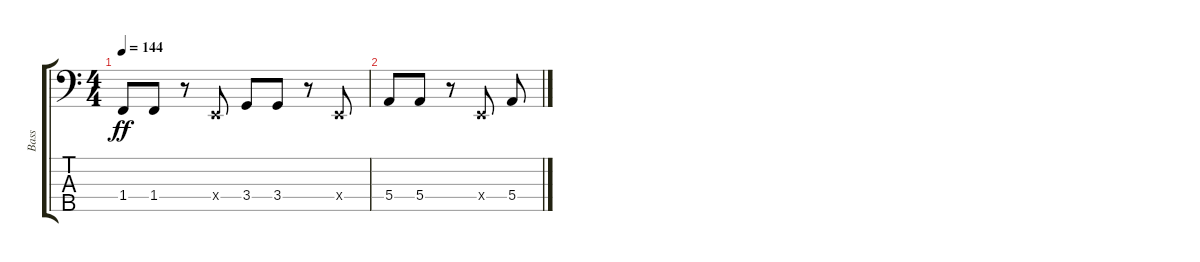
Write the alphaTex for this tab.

\track ("Bass" "Bass") {instrument contrabass}
\staff {score tabs}
\tuning (G2 D2 A1 E1 B0) {hide}
\ts (4 4)
\tempo 144
\clef f4
\ks c
1.4.8{dy ff} 1.4.8 r.8 0.4{x}.8 3.4.8 3.4.8 r.8 0.4{x}.8 |
5.4.8 5.4.8 r.8 0.4{x}.8 5.4.8
